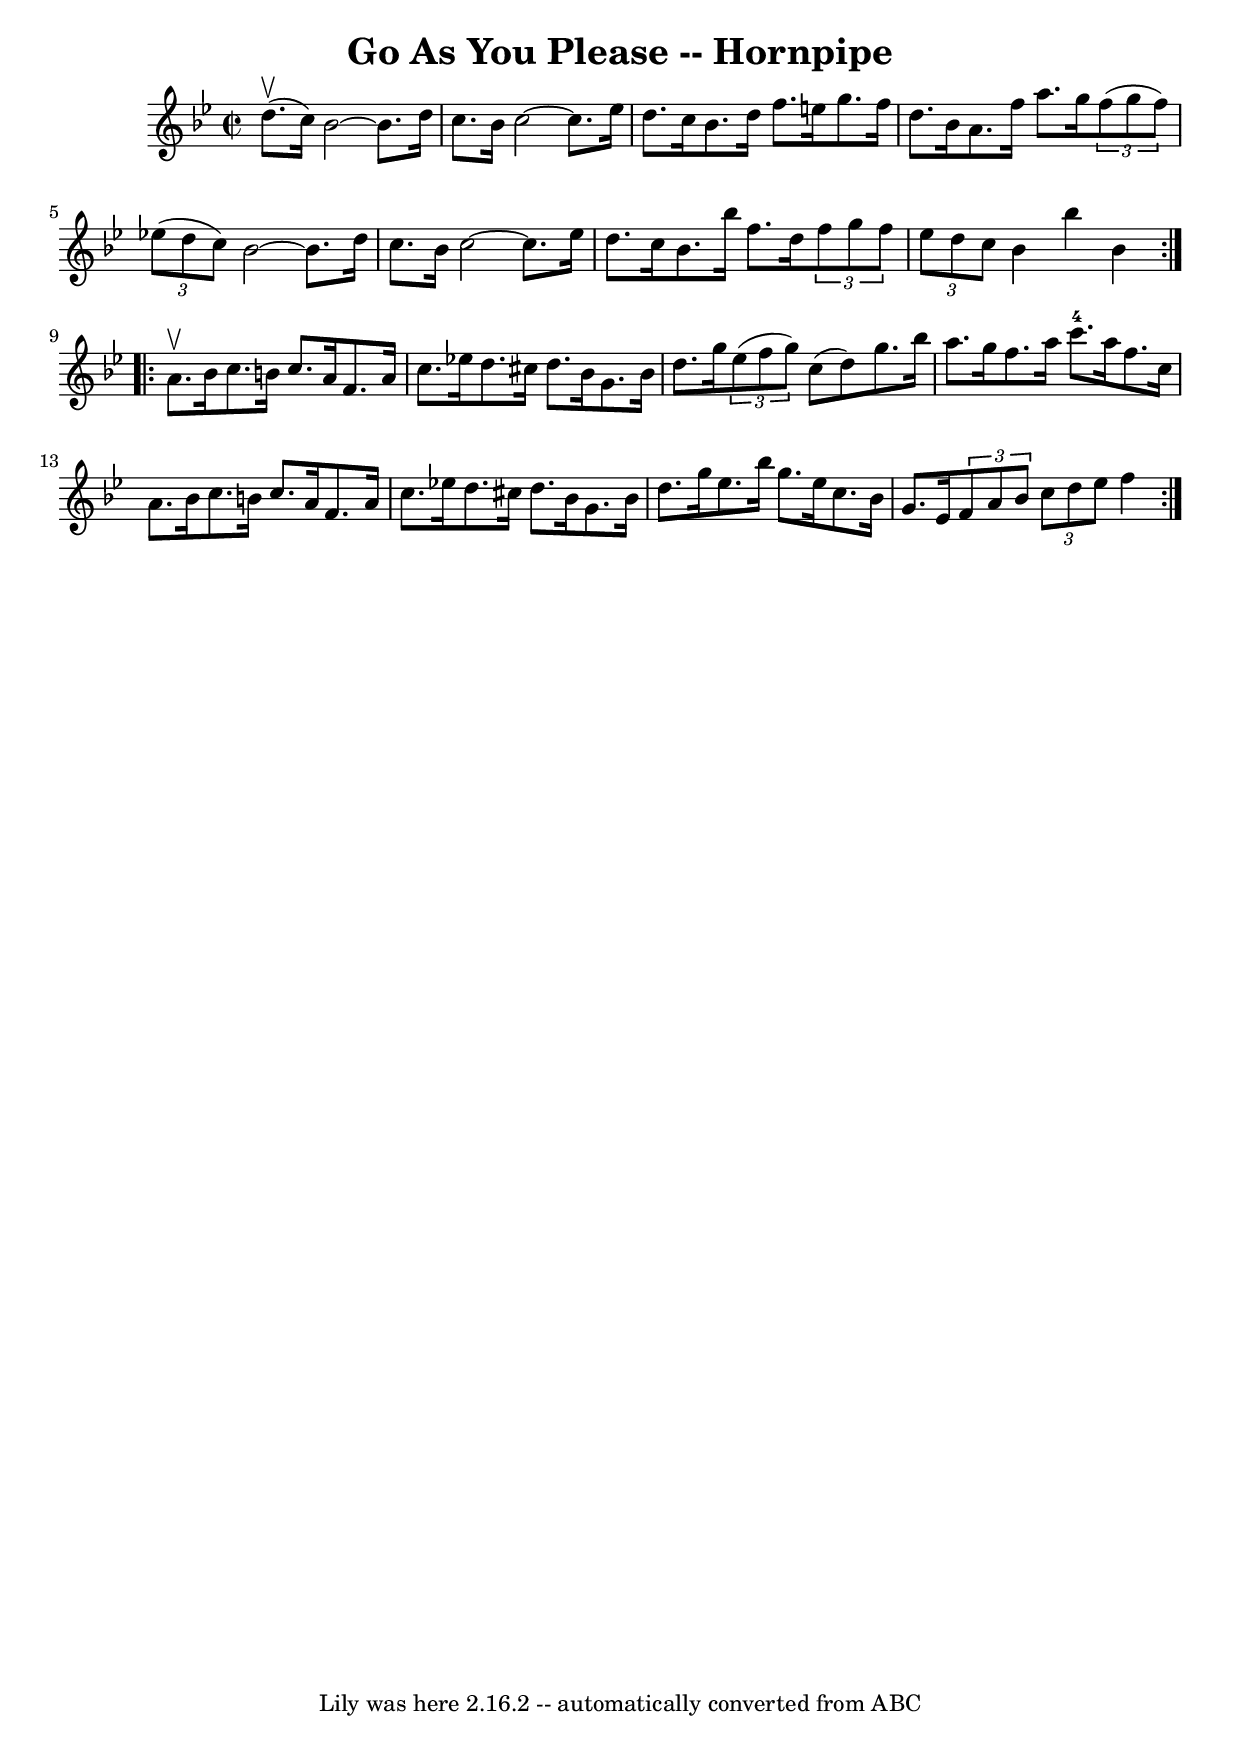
\version "2.16.2"
\include "Mammoth.ily"
\header {
  %% book = "Cole's 1000 Fiddle Tunes"
  crossRefNumber = "1"
  footnotes = ""
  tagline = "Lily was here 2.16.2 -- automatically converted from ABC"
  title = "Go As You Please -- Hornpipe"

}
voicedefault =  {



  \repeat volta 2 {

    \override Staff.TimeSignature #'style = #'C
    \time 2/2      \key bes \major d''8. (^\upbow c''16)  |
    bes'2   ~       bes'8. d''16 c''8. bes'16   |
    c''2   ~ c''8. ees''16        d''8. c''16   |
    bes'8. d''16 f''8. e''16 g''8.         f''16 d''8. bes'16   |
    a'8. f''16 a''8. g''16    
    \times 2/3 { f''8 (g''8 f''8) 
	       }   \times 2/3 { ees''!8 (d''8    
				c''8)  			      }  |
    bes'2   ~ bes'8. d''16 c''8. bes'16   |
    c''2   ~ c''8. ees''16 d''8. c''16  |
    bes'8.  
    bes''16 f''8. d''16    \times 2/3 { f''8 g''8 f''8  
				      }   
    \times 2/3 { ees''8 d''8 c''8   	       }  |
    bes'4 bes''4 bes'4  
  } 
  
  \repeat volta 2 {     a'8.^\upbow bes'16   |
    c''8. b'16         c''8. a'16 f'8. a'16 c''8. ees''!16   |
    d''8. cis''16      d''8. bes'16 g'8. bes'16 d''8. g''16   |
    
    \times 2/3 { ees''8 (f''8 g''8) 
	       } c''8 (d''8) g''8.         bes''16 a''8. g''16   |
    f''8. a''16 c'''8.-4 a''16         f''8. c''16 a'8. bes'16   |
    c''8. b'16 c''8. a'16        f'8. a'16 c''8. ees''!16   |
    d''8. cis''16 d''8.         bes'16 g'8. bes'16 d''8. g''16   |
    ees''8. bes''16         g''8. ees''16 c''8. bes'16 g'8. ees'16   |
    \times 2/3 {   
      f'8 a'8 bes'8  
    }   \times 2/3 { c''8 d''8 ees''8  
		   } f''4  
  }   

}

\score{
  <<

    \context Staff="default"
    {
      \voicedefault 
      
    }

  >>
  \layout {
    
  }
  \midi {
  }

}
